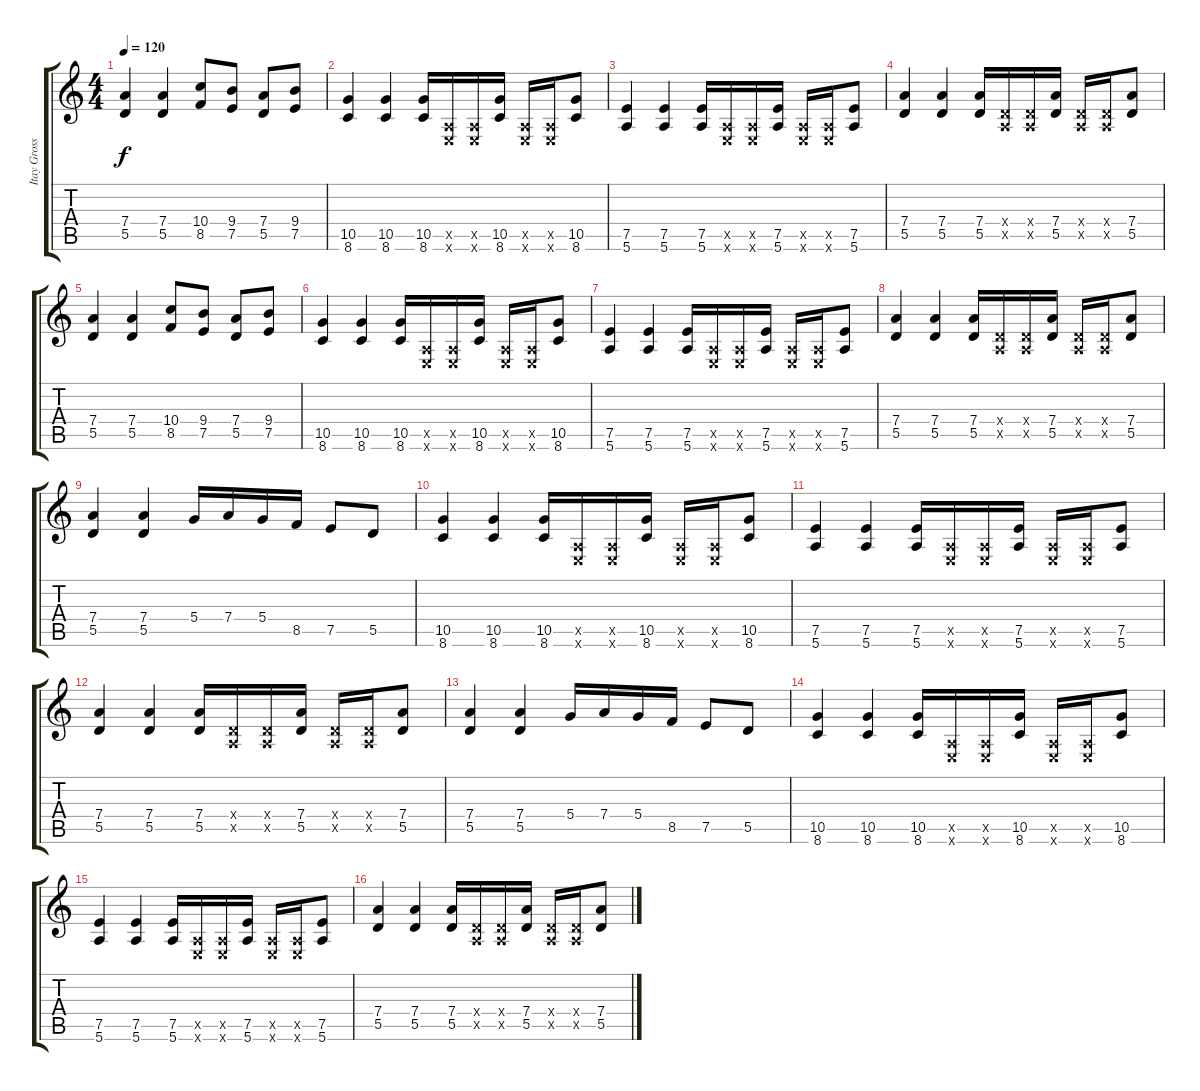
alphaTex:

\track ("Itay Gross" "Itay Gross") {instrument overdrivenguitar}
\staff {score tabs}
\tuning (E4 B3 G3 D3 A2 E2) {hide}
\ts (4 4)
\tempo 120
\clef g2
\ks c
(7.4 5.5).4{dy f} (7.4 5.5).4 (10.4 8.5).8 (9.4 7.5).8 (7.4 5.5).8 (9.4 7.5).8 |
(10.5 8.6).4 (10.5 8.6).4 (10.5 8.6).16 (0.5{x} 0.6{x}).16 (0.5{x} 0.6{x}).16 (10.5 8.6).16 (0.5{x} 0.6{x}).16 (0.5{x} 0.6{x}).16 (10.5 8.6).8 |
(7.5 5.6).4 (7.5 5.6).4 (7.5 5.6).16 (0.5{x} 0.6{x}).16 (0.5{x} 0.6{x}).16 (7.5 5.6).16 (0.5{x} 0.6{x}).16 (0.5{x} 0.6{x}).16 (7.5 5.6).8 |
(7.4 5.5).4 (7.4 5.5).4 (7.4 5.5).16 (0.4{x} 0.5{x}).16 (0.4{x} 0.5{x}).16 (7.4 5.5).16 (0.4{x} 0.5{x}).16 (0.4{x} 0.5{x}).16 (7.4 5.5).8 |
(7.4 5.5).4 (7.4 5.5).4 (10.4 8.5).8 (9.4 7.5).8 (7.4 5.5).8 (9.4 7.5).8 |
(10.5 8.6).4 (10.5 8.6).4 (10.5 8.6).16 (0.5{x} 0.6{x}).16 (0.5{x} 0.6{x}).16 (10.5 8.6).16 (0.5{x} 0.6{x}).16 (0.5{x} 0.6{x}).16 (10.5 8.6).8 |
(7.5 5.6).4 (7.5 5.6).4 (7.5 5.6).16 (0.5{x} 0.6{x}).16 (0.5{x} 0.6{x}).16 (7.5 5.6).16 (0.5{x} 0.6{x}).16 (0.5{x} 0.6{x}).16 (7.5 5.6).8 |
(7.4 5.5).4 (7.4 5.5).4 (7.4 5.5).16 (0.4{x} 0.5{x}).16 (0.4{x} 0.5{x}).16 (7.4 5.5).16 (0.4{x} 0.5{x}).16 (0.4{x} 0.5{x}).16 (7.4 5.5).8 |
(7.4 5.5).4 (7.4 5.5).4 5.4.16 7.4.16 5.4.16 8.5.16 7.5.8 5.5.8 |
(10.5 8.6).4 (10.5 8.6).4 (10.5 8.6).16 (0.5{x} 0.6{x}).16 (0.5{x} 0.6{x}).16 (10.5 8.6).16 (0.5{x} 0.6{x}).16 (0.5{x} 0.6{x}).16 (10.5 8.6).8 |
(7.5 5.6).4 (7.5 5.6).4 (7.5 5.6).16 (0.5{x} 0.6{x}).16 (0.5{x} 0.6{x}).16 (7.5 5.6).16 (0.5{x} 0.6{x}).16 (0.5{x} 0.6{x}).16 (7.5 5.6).8 |
(7.4 5.5).4 (7.4 5.5).4 (7.4 5.5).16 (0.4{x} 0.5{x}).16 (0.4{x} 0.5{x}).16 (7.4 5.5).16 (0.4{x} 0.5{x}).16 (0.4{x} 0.5{x}).16 (7.4 5.5).8 |
(7.4 5.5).4 (7.4 5.5).4 5.4.16 7.4.16 5.4.16 8.5.16 7.5.8 5.5.8 |
(10.5 8.6).4 (10.5 8.6).4 (10.5 8.6).16 (0.5{x} 0.6{x}).16 (0.5{x} 0.6{x}).16 (10.5 8.6).16 (0.5{x} 0.6{x}).16 (0.5{x} 0.6{x}).16 (10.5 8.6).8 |
(7.5 5.6).4 (7.5 5.6).4 (7.5 5.6).16 (0.5{x} 0.6{x}).16 (0.5{x} 0.6{x}).16 (7.5 5.6).16 (0.5{x} 0.6{x}).16 (0.5{x} 0.6{x}).16 (7.5 5.6).8 |
(7.4 5.5).4 (7.4 5.5).4 (7.4 5.5).16 (0.4{x} 0.5{x}).16 (0.4{x} 0.5{x}).16 (7.4 5.5).16 (0.4{x} 0.5{x}).16 (0.4{x} 0.5{x}).16 (7.4 5.5).8
